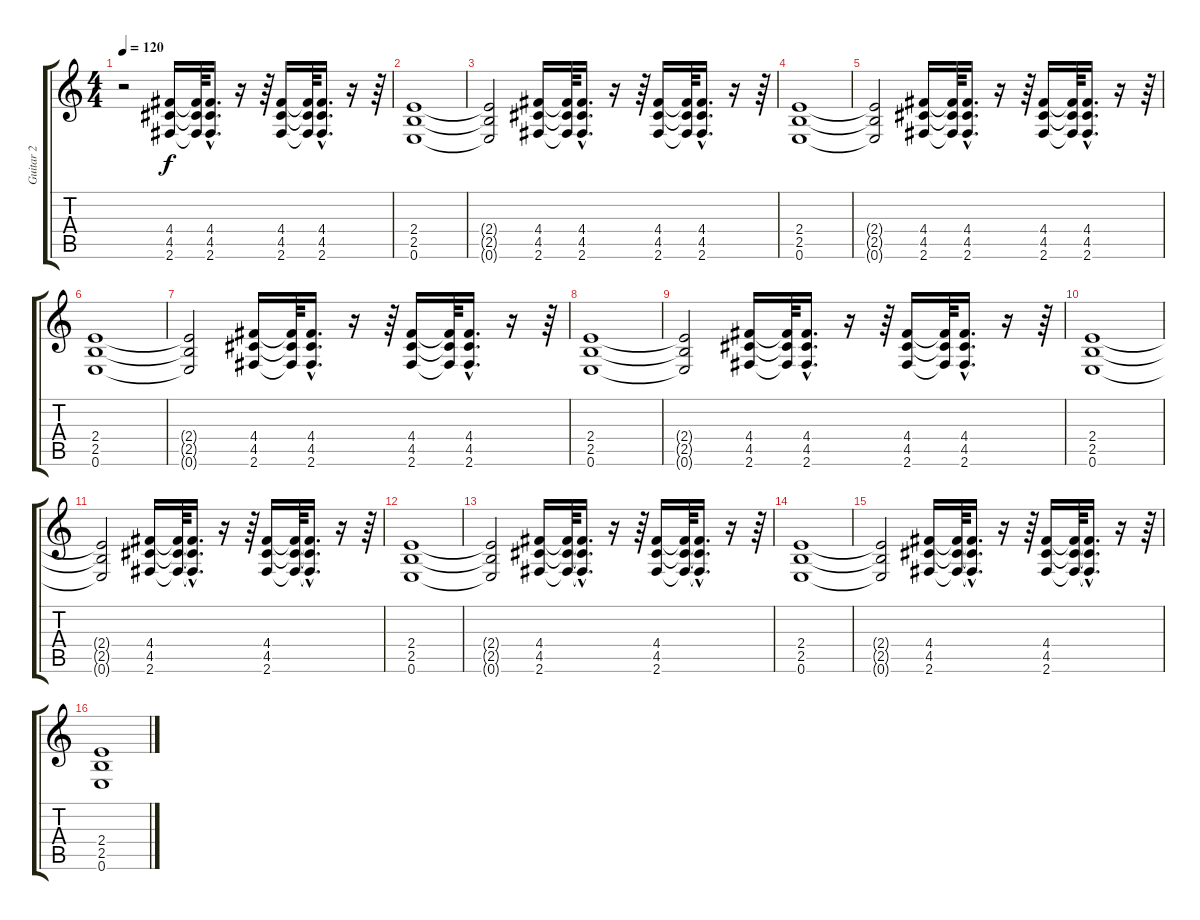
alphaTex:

\track ("Guitar 2" "Guitar 2") {instrument distortionguitar}
\staff {score tabs}
\tuning (E4 B3 G3 D3 A2 E2) {hide}
\ts (4 4)
\tempo 120
\clef g2
\ks c
r.2{dy f instrument distortionguitar} (4.4 4.5 2.6).16 (4.4{t} 4.5{t} 2.6{t}).64 (4.4{hac} 4.5{hac} 2.6{hac}).16{d} r.16 r.64 (4.4 4.5 2.6).16 (4.4{t} 4.5{t} 2.6{t}).64 (4.4{hac} 4.5{hac} 2.6{hac}).16{d} r.16 r.64 |
(2.4 2.5 0.6).1 |
(2.4{t} 2.5{t} 0.6{t}).2 (4.4 4.5 2.6).16 (4.4{t} 4.5{t} 2.6{t}).64 (4.4{hac} 4.5{hac} 2.6{hac}).16{d} r.16 r.64 (4.4 4.5 2.6).16 (4.4{t} 4.5{t} 2.6{t}).64 (4.4{hac} 4.5{hac} 2.6{hac}).16{d} r.16 r.64 |
(2.4 2.5 0.6).1 |
(2.4{t} 2.5{t} 0.6{t}).2 (4.4 4.5 2.6).16 (4.4{t} 4.5{t} 2.6{t}).64 (4.4{hac} 4.5{hac} 2.6{hac}).16{d} r.16 r.64 (4.4 4.5 2.6).16 (4.4{t} 4.5{t} 2.6{t}).64 (4.4{hac} 4.5{hac} 2.6{hac}).16{d} r.16 r.64 |
(2.4 2.5 0.6).1 |
(2.4{t} 2.5{t} 0.6{t}).2 (4.4 4.5 2.6).16 (4.4{t} 4.5{t} 2.6{t}).64 (4.4{hac} 4.5{hac} 2.6{hac}).16{d} r.16 r.64 (4.4 4.5 2.6).16 (4.4{t} 4.5{t} 2.6{t}).64 (4.4{hac} 4.5{hac} 2.6{hac}).16{d} r.16 r.64 |
(2.4 2.5 0.6).1 |
(2.4{t} 2.5{t} 0.6{t}).2 (4.4 4.5 2.6).16 (4.4{t} 4.5{t} 2.6{t}).64 (4.4{hac} 4.5{hac} 2.6{hac}).16{d} r.16 r.64 (4.4 4.5 2.6).16 (4.4{t} 4.5{t} 2.6{t}).64 (4.4{hac} 4.5{hac} 2.6{hac}).16{d} r.16 r.64 |
(2.4 2.5 0.6).1 |
(2.4{t} 2.5{t} 0.6{t}).2 (4.4 4.5 2.6).16 (4.4{t} 4.5{t} 2.6{t}).64 (4.4{hac t} 4.5{hac t} 2.6{hac t}).16{d} r.16 r.64 (4.4 4.5 2.6).16 (4.4{t} 4.5{t} 2.6{t}).64 (4.4{hac t} 4.5{hac t} 2.6{hac t}).16{d} r.16 r.64 |
(2.4 2.5 0.6).1 |
(2.4{t} 2.5{t} 0.6{t}).2 (4.4 4.5 2.6).16 (4.4{t} 4.5{t} 2.6{t}).64 (4.4{hac t} 4.5{hac t} 2.6{hac t}).16{d} r.16 r.64 (4.4 4.5 2.6).16 (4.4{t} 4.5{t} 2.6{t}).64 (4.4{hac t} 4.5{hac t} 2.6{hac t}).16{d} r.16 r.64 |
(2.4 2.5 0.6).1 |
(2.4{t} 2.5{t} 0.6{t}).2 (4.4 4.5 2.6).16 (4.4{t} 4.5{t} 2.6{t}).64 (4.4{hac t} 4.5{hac t} 2.6{hac t}).16{d} r.16 r.64 (4.4 4.5 2.6).16 (4.4{t} 4.5{t} 2.6{t}).64 (4.4{hac t} 4.5{hac t} 2.6{hac t}).16{d} r.16 r.64 |
(2.4 2.5 0.6).1
